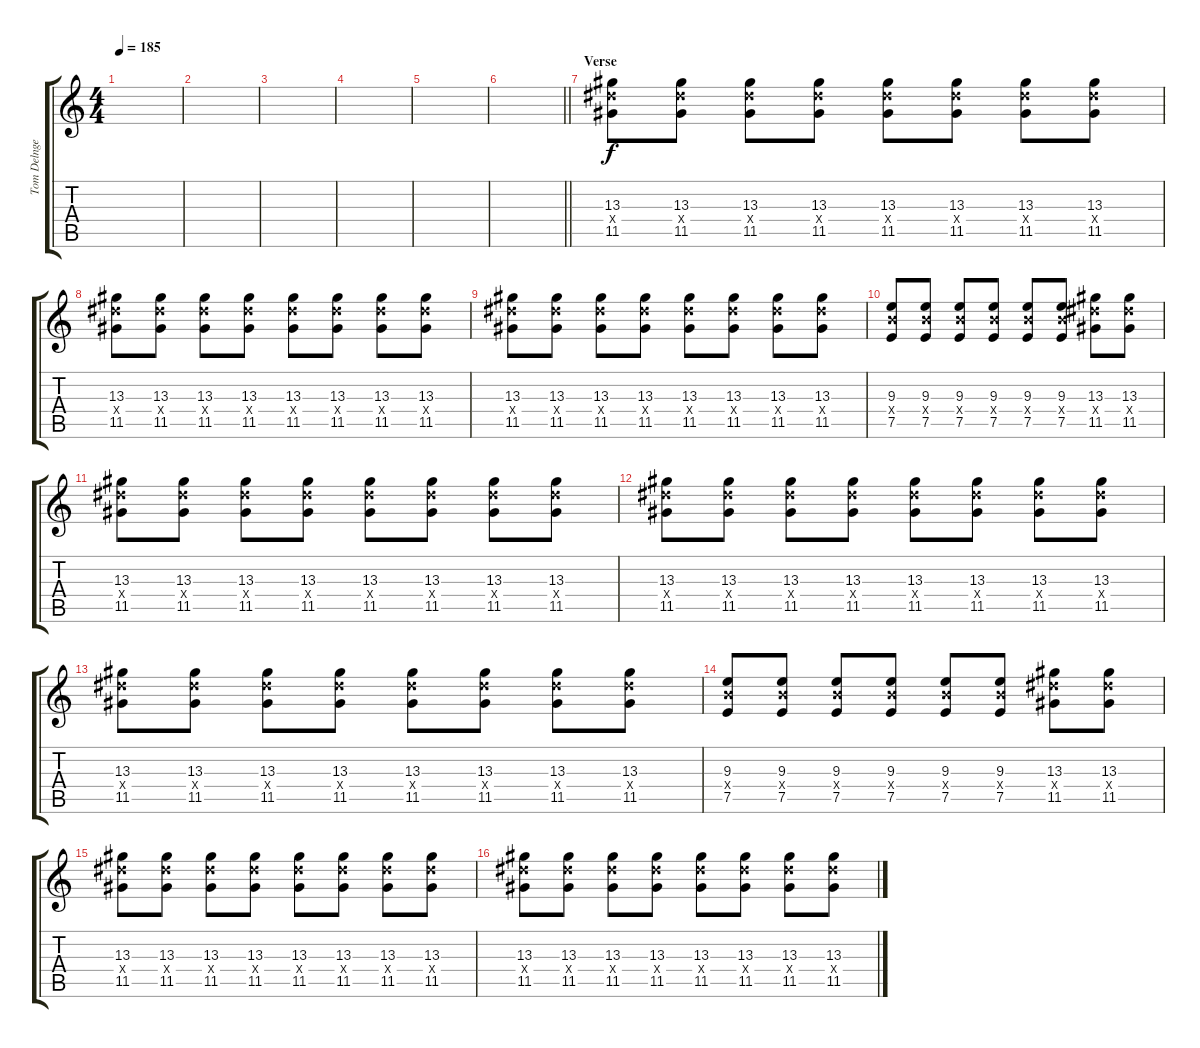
\track ("Tom Delnge - Guitar" "Tom Delnge") {instrument distortionguitar}
\staff {score tabs}
\tuning (E4 B3 G3 D3 A2 E2) {hide}
\ts (4 4)
\tempo 185
\clef g2
\ks c
|
|
|
|
|
\barLineRight lightlight
|
\section ("" "Verse")
(13.3 13.4{x} 11.5).8 (13.3 13.4{x} 11.5).8 (13.3 13.4{x} 11.5).8 (13.3 13.4{x} 11.5).8 (13.3 13.4{x} 11.5).8 (13.3 13.4{x} 11.5).8 (13.3 13.4{x} 11.5).8 (13.3 13.4{x} 11.5).8 |
(13.3 13.4{x} 11.5).8 (13.3 13.4{x} 11.5).8 (13.3 13.4{x} 11.5).8 (13.3 13.4{x} 11.5).8 (13.3 13.4{x} 11.5).8 (13.3 13.4{x} 11.5).8 (13.3 13.4{x} 11.5).8 (13.3 13.4{x} 11.5).8 |
(13.3 13.4{x} 11.5).8 (13.3 13.4{x} 11.5).8 (13.3 13.4{x} 11.5).8 (13.3 13.4{x} 11.5).8 (13.3 13.4{x} 11.5).8 (13.3 13.4{x} 11.5).8 (13.3 13.4{x} 11.5).8 (13.3 13.4{x} 11.5).8 |
(9.3 9.4{x} 7.5).8 (9.3 9.4{x} 7.5).8 (9.3 9.4{x} 7.5).8 (9.3 9.4{x} 7.5).8 (9.3 9.4{x} 7.5).8 (9.3 9.4{x} 7.5).8 (13.3 13.4{x} 11.5).8 (13.3 13.4{x} 11.5).8 |
(13.3 13.4{x} 11.5).8 (13.3 13.4{x} 11.5).8 (13.3 13.4{x} 11.5).8 (13.3 13.4{x} 11.5).8 (13.3 13.4{x} 11.5).8 (13.3 13.4{x} 11.5).8 (13.3 13.4{x} 11.5).8 (13.3 13.4{x} 11.5).8 |
(13.3 13.4{x} 11.5).8 (13.3 13.4{x} 11.5).8 (13.3 13.4{x} 11.5).8 (13.3 13.4{x} 11.5).8 (13.3 13.4{x} 11.5).8 (13.3 13.4{x} 11.5).8 (13.3 13.4{x} 11.5).8 (13.3 13.4{x} 11.5).8 |
(13.3 13.4{x} 11.5).8 (13.3 13.4{x} 11.5).8 (13.3 13.4{x} 11.5).8 (13.3 13.4{x} 11.5).8 (13.3 13.4{x} 11.5).8 (13.3 13.4{x} 11.5).8 (13.3 13.4{x} 11.5).8 (13.3 13.4{x} 11.5).8 |
(9.3 9.4{x} 7.5).8 (9.3 9.4{x} 7.5).8 (9.3 9.4{x} 7.5).8 (9.3 9.4{x} 7.5).8 (9.3 9.4{x} 7.5).8 (9.3 9.4{x} 7.5).8 (13.3 13.4{x} 11.5).8 (13.3 13.4{x} 11.5).8 |
(13.3 13.4{x} 11.5).8 (13.3 13.4{x} 11.5).8 (13.3 13.4{x} 11.5).8 (13.3 13.4{x} 11.5).8 (13.3 13.4{x} 11.5).8 (13.3 13.4{x} 11.5).8 (13.3 13.4{x} 11.5).8 (13.3 13.4{x} 11.5).8 |
(13.3 13.4{x} 11.5).8 (13.3 13.4{x} 11.5).8 (13.3 13.4{x} 11.5).8 (13.3 13.4{x} 11.5).8 (13.3 13.4{x} 11.5).8 (13.3 13.4{x} 11.5).8 (13.3 13.4{x} 11.5).8 (13.3 13.4{x} 11.5).8
